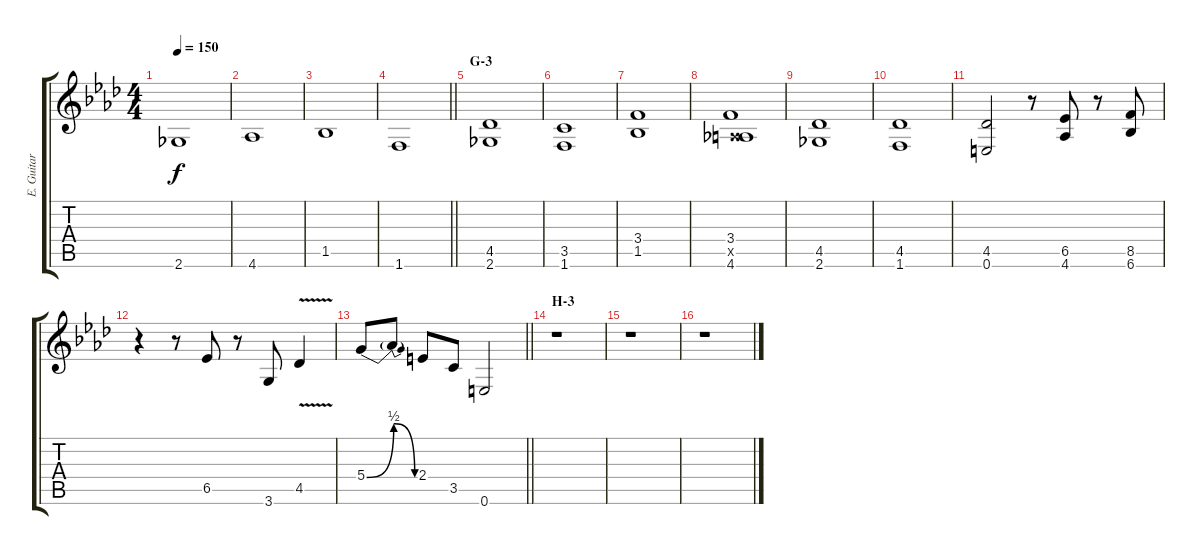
\track ("E. Guitar II" "E. Guitar ") {instrument overdrivenguitar}
\staff {score tabs}
\tuning (E4 B3 G3 D3 A2 E2) {hide}
\ts (4 4)
\tempo 150
\clef g2
\ks ab
2.6.1{dy f} |
4.6.1 |
1.5.1 |
\barLineRight lightlight
1.6.1 |
\section ("" "G-3")
(4.5 2.6).1 |
(3.5 1.6).1 |
(3.4 1.5).1 |
(3.4 0.5{x} 4.6).1 |
(4.5 2.6).1 |
(4.5 1.6).1 |
(4.5 0.6).2 r.8 (6.5 4.6).8 r.8 (8.5 6.6).8 |
r.4 r.8 6.5.8 r.8 3.6.8 4.5{v}.4 |
\barLineRight lightlight
5.4{be (bend 0 0 60 2)}.8 5.4{be (release 0 2 60 0) t}.8 2.4.8 3.5.8 0.6.2 |
\section ("" "H-3")
r.1 |
r.1 |
r.1
